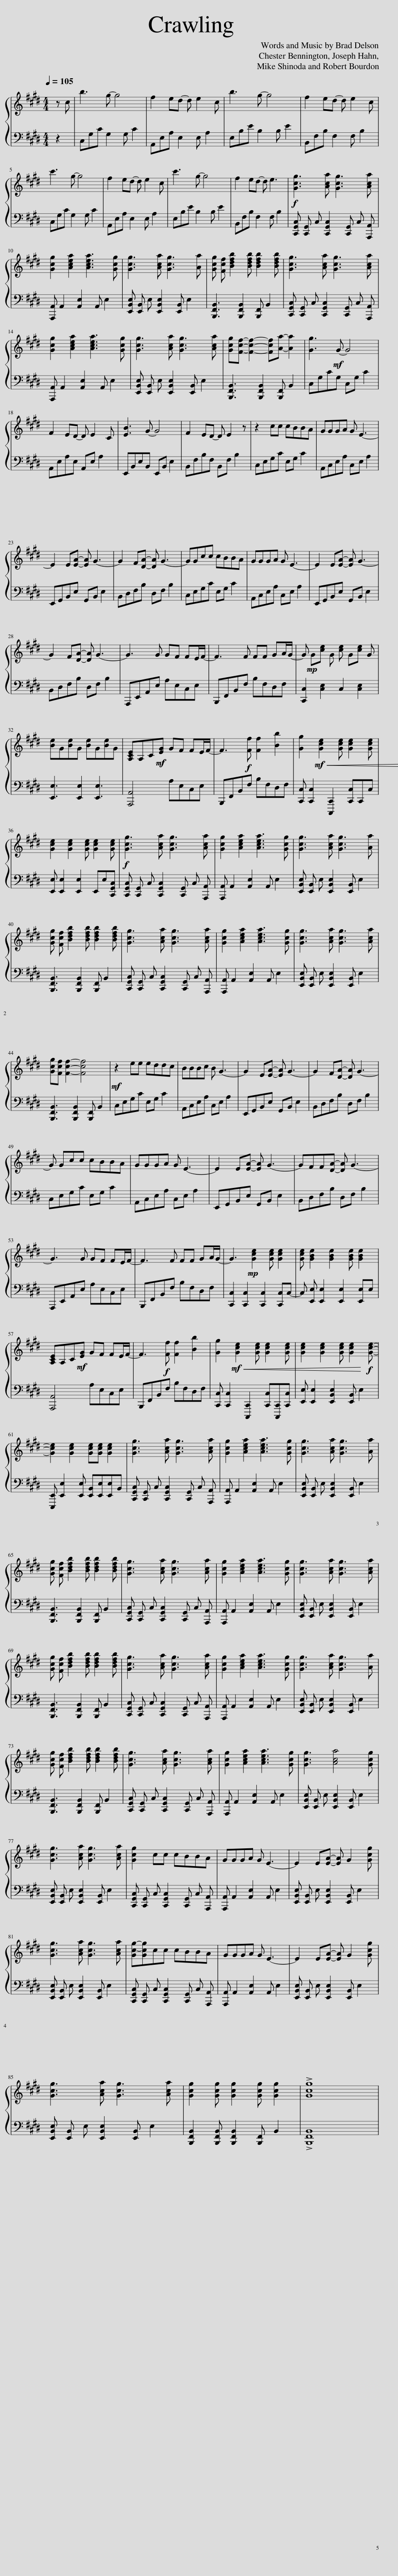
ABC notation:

X:1
%%score { 1 | 2 }
L:1/8
Q:1/4=105
M:4/4
I:linebreak $
K:E
V:1 treble
V:2 bass
V:1
 z c | b3 g- g4 | f2 ed- d e2 c | b3 g- g4 | f2 ed- d e2 c |$ %5
 c'3 g- g4 | f2 ed- d e2 c | c'3 g- g4 | f2 ed- d e3 |!f! [Gcg]3 [Aca] [Gcg]3 [Aca] |$ %10
 [Gcg]2 [Acea]2 [Acea]3 [Gcg] | [Gcg]3 [Aca] [Gcg]3 [Aa] | [Gcg] [Fcf] [Bdfb]2 [Bdfb] [Bdfb]2 [Bdfb] | [Gcg]3 [Aca] [Gcg]3 [Aca] |$ [Gcg]2 [Acea]2 [Acea]3 [Gcg] | %15
 [Gcg]3 [Aca] [Gcg]3 [Aca] | [Gcg][Fcf]- [Fcf]2- [Fcf][Aa]- [Aa]2 | [Gg]3!mf! G- G4 |$ F2 ED- D E2 C | [EB]3 G- G4 | %20
 F2 ED- D E2 z | z2 cc cBBA | GGGA G E3- |$ E2 E[EA]- [EA] G3- | G2 F[DA]- [DA] G3- | %25
 GGcc cBBA | GGGA G E3- | E2 E[EA]- [EA] G3- |$ G2 F[DA]- [DA] G3- | G3 G GF FE/F/- | %30
 F3 F FF GA/G/- | G!mp! G[ce] G [ce] G[ce] G |$ [Be]G[Be]G [Be]G[Be]G | [A,CE]A,C!mf![EG] GF FE/F/- | F3!f! [Ff] [Ff]2 [Bb]2 | %35
 [Gg]2!mf!!<(! [Gce]2 [Gce] [Gce]2 [Gce]!<)! |$ [Gce]2 [Gce]2 [Gce] [Gce]2 [Gce] |!f! [Gcg]3 [Aca] [Gcg]3 [Aca] | [Gcg]2 [Acea]2 [Acea]3 [Gcg] | [Gcg]3 [Aca] [Gcg]3 [Aa] |$ %40
 [Gcg] [Fcf] [Bdfb]2 [Bdfb] [Bdfb]2 [Bdfb] | [Gcg]3 [Aca] [Gcg]3 [Aca] | [Gcg]2 [Acea]2 [Acea]3 [Gcg] | [Gcg]3 [Aca] [Gcg]3 [Aca] |$ [Gcg][Fcf] [Fcf]2- [Fcf]4 | %45
!mf! z2 ee eddc | BBBc B G3- | G2 E[EA]- [EA] G3- | G2 F[DA]- [DA] G3- |$ G Gcc cBBA | %50
 GGGA G E3- | E2 E[EA]- [EA] G3- | GFF[DA]- [DA] G3- |$ G3 G GF FE/F/- | F3 F FF GA/G/- | %55
 G3!mp! [Gce]2 [Gce] [Gce]2 | [Gce] [GBe]2 [GBe]2 [GBe] [GBe]2 |$ [A,CE]A,C!mf![EG] GF FE/F/- | F3!f! [Ff] [Ff]2 [Bb]2 | [Gg]2!mf!!<(! [Gce]2 [Gce] [Gce]2 [Gce]!<)! | %60
 [Gce]2 [Gce]2 [Gce] [Gce]2!f! [Gce]- |$ [Gce]2 [Gce]2 [Gce][Gce] [Gce]2 | [Gcg]3 [Aca] [Gcg]3 [Aca] | [Gcg]2 [Acea]2 [Acea]3 [Gcg] | [Gcg]3 [Aca] [Gcg]3 [Aa] |$ %65
 [Gcg] [Fcf] [Bdfb]2 [Bdfb] [Bdfb]2 [Bdfb] | [Gcg]3 [Aca] [Gcg]3 [Aca] | [Gcg]2 [Acea]2 [Acea]3 [Gcg] | [Gcg]3 [Aca] [Gcg]3 [Aca] |$ [Gcg] [Fcf] [Bdfb]2 [Bdfb] [Bdfb]2 [Bdfb] | %70
 [Gcg]3 [Aca] [Gcg]3 [Aca] | [Gcg]2 [Acea]2 [Acea]3 [Gcg] | [Gcg]3 [Aca] [Gcg]3 [Aa] |$ [Gcg] [Fcf] [Bdfb]2 [Bdfb] [Bdfb]2 [Bdfb] | [Gcg]3 [Aca] [Gcg]3 [Aca] | %75
 [Gcg]2 [Acea]2 [Acea]3 [Gcg] | [Gcg]3 [Aca]4 [Gcg] |$ [Gcg]3 [Aca] [Gcg]3 [Aca] | [Gcg]2 cc cBBA | GGGA G E3- | %80
 E2 E[EA]- [EA] G2 [Gcg] |$ [Gcg]3 [Aca] [Gcg]3 [Aca] | [Gc-g-][Gcg]cc cBBA | GGGA G E3- | E2 E[EA]- [EA] G2 [Gcg] |$ %85
 [Gcg]3 [Aca] [Gcg]3 [Aca] | [Gcg]2 [Gcg] [Gcg]2 [Gcg] [Gcg]2 | !>![Gcg]8 | %88
V:2
 z2 | C,G,C G,2 G, C2 | A,,E,A, E,2 E, A,2 | E,B,E B,2 B, E2 | B,,F,B, F,2 F, B,2 |$ %5
 C,G,C G,2 G, C2 | A,,E,A, E,2 E, A,2 | E,B,E B,2 B, E2 | B,,F,B, F,2 F, B,2 | [C,,G,,C,] [C,,G,,] C, [C,,G,,C,]2 [C,,G,,] C, [A,,,A,,] |$ %10
 [A,,,A,,] A,,2 [A,,E,]2 A,, E,2 | [E,,B,,E,] [E,,B,,] E, [E,,B,,E,]2 [E,,B,,] E,2 | [B,,,F,,B,,]3 [B,,,F,,B,,]2 [B,,,F,,] B,,2 | [C,,G,,C,] [C,,G,,] C, [C,,G,,C,]2 [C,,G,,] C, [A,,,A,,] |$ [A,,,A,,] A,,2 [A,,E,]2 A,, E,2 | %15
 [E,,B,,E,] [E,,B,,] E, [E,,B,,E,]2 [E,,B,,] E,2 | [B,,,F,,B,,]3 [B,,,F,,B,,]2 [B,,,F,,] B,,2 | C,G,CG, C,G, C2 |$ A,,E,A,E, A,,E, A,2 | E,,B,,E,B,, E,,B,, E,2 | %20
 B,,F,B,F, B,,F, B,2 | C,E,G,C E,G, C2 | A,,C,E,A, C,E, A,2 |$ E,,G,,B,,E, G,,B,, E,2 | B,,D,F,B, D,F, B,2 | %25
 C,E,G,C E,G, C2 | A,,C,E,A, C,E, A,2 | E,,G,,B,,E, G,,B,, E,2 |$ B,,D,F,B, D,F, B,2 | A,,,E,,A,,E, A,E,C,E, | %30
 B,,,F,,B,,F, B,F,D,F, | [C,,C,]2 [C,E,]2 C,2 [C,E,]2 |$ [E,,E,]3 [E,,E,]2 [E,,E,]3 | [A,,,A,,]4 A,E,C,E, | B,,,F,,B,,F, B,F,D,F, | %35
 [C,,C,] [C,,C,]2 [C,,,C,,]2 [C,,C,]C,,C, |$ [E,,E,] [E,,E,]2 [E,,E,]2 E,,E,[C,,G,,C,] | [C,,G,,C,] [C,,G,,] C, [C,,G,,C,]2 [C,,G,,] C, [A,,,A,,] | [A,,,A,,] A,,2 [A,,E,]2 A,, E,2 | [E,,B,,E,] [E,,B,,] E, [E,,B,,E,]2 [E,,B,,] E,2 |$ %40
 [B,,,F,,B,,]3 [B,,,F,,B,,]2 [B,,,F,,] B,,2 | [C,,G,,C,] [C,,G,,] C, [C,,G,,C,]2 [C,,G,,] C, [A,,,A,,] | [A,,,A,,] A,,2 [A,,E,]2 A,, E,2 | [E,,B,,E,] [E,,B,,] E, [E,,B,,E,]2 [E,,B,,] E,2 |$ [B,,,F,,B,,]3 [B,,,F,,B,,]2 [B,,,F,,] B,,2 | %45
 C,E,G,C E,G, C2 | A,,C,E,A, C,E, A,2 | E,,G,,B,,E, G,,B,, E,2 | B,,D,F,B, D,F, B,2 |$ C,E,G,C E,G, C2 | %50
 A,,C,E,A, C,E, A,2 | E,,G,,B,,E, G,,B,, E,2 | B,,D,F,B, D,F, B,2 |$ A,,,E,,A,,E, A,E,C,E, | B,,,F,,B,,F, B,F,D,F, | %55
 [C,,C,]2 [C,,C,]2 [C,,C,]2 [C,,C,]C,- | C, [E,,E,] [E,,E,]2 [E,,E,]2 [E,,E,]E, |$ [A,,,A,,]4 A,E,C,E, | B,,,F,,B,,F, B,F,D,F, | [C,,C,] [C,,C,]2 [C,,,C,,]2 [C,,C,][C,,,C,,][C,,C,] | %60
 [E,,E,] [E,,E,]2 [E,,B,,E,]2 [E,,B,,] E,2 |$ [E,,,E,,] [E,,E,]2 [E,,E,] [E,,B,,][E,,E,][E,,E,]B,, | [C,,G,,C,] [C,,G,,] C, [C,,G,,C,]2 [C,,G,,] C, [A,,,A,,] | [A,,,A,,] A,,2 [A,,E,]2 A,, E,2 | [E,,B,,E,] [E,,B,,] E, [E,,B,,E,]2 [E,,B,,] E,2 |$ %65
 [B,,,F,,B,,]3 [B,,,F,,B,,]2 [B,,,F,,] B,,2 | [C,,G,,C,] [C,,G,,] C, [C,,G,,C,]2 [C,,G,,] C, [A,,,A,,] | [A,,,A,,] A,,2 [A,,E,]2 A,, E,2 | [E,,B,,E,] [E,,B,,] E, [E,,B,,E,]2 [E,,B,,] E,2 |$ [B,,,F,,B,,]3 [B,,,F,,B,,]2 [B,,,F,,] B,,2 | %70
 [C,,G,,C,] [C,,G,,] C, [C,,G,,C,]2 [C,,G,,] C, [A,,,A,,] | [A,,,A,,] A,,2 [A,,E,]2 A,, E,2 | [E,,B,,E,] [E,,B,,] E, [E,,B,,E,]2 [E,,B,,] E,2 |$ [B,,,F,,B,,]3 [B,,,F,,B,,]2 [B,,,F,,] B,,2 | [C,,G,,C,] [C,,G,,] C, [C,,G,,C,]2 [C,,G,,] C, [A,,,A,,] | %75
 [A,,,A,,] A,,2 [A,,E,]2 A,, E,2 | [E,,B,,E,] [E,,B,,] E, [E,,B,,E,]2 [E,,B,,] E,2 |$ [E,,B,,E,] [E,,B,,] E, [E,,B,,E,]2 [E,,B,,] E,2 | [C,,G,,C,] [C,,G,,] C, [C,,G,,C,]2 [C,,G,,] C, [A,,,A,,] | [A,,,A,,] A,,2 [A,,E,]2 A,, E,2 | %80
 [E,,B,,E,] [E,,B,,] E, [E,,B,,E,]2 [E,,B,,] E,2 |$ [E,,B,,E,] [E,,B,,] E, [E,,B,,E,]2 [E,,B,,] E,2 | [C,,G,,C,] [C,,G,,] C, [C,,G,,C,]2 [C,,G,,] C, [A,,,A,,] | [A,,,A,,] A,,2 [A,,E,]2 A,, E,2 | [E,,B,,E,] [E,,B,,] E, [E,,B,,E,]2 [E,,B,,] E,2 |$ %85
 [E,,B,,E,] [E,,B,,] E, [E,,B,,E,]2 [E,,B,,] E,2 | [B,,,F,,B,,]2 [B,,,F,,B,,] [B,,,F,,B,,]2 [B,,,F,,] B,,2 | !>![B,,,F,,B,,]8 | %88
